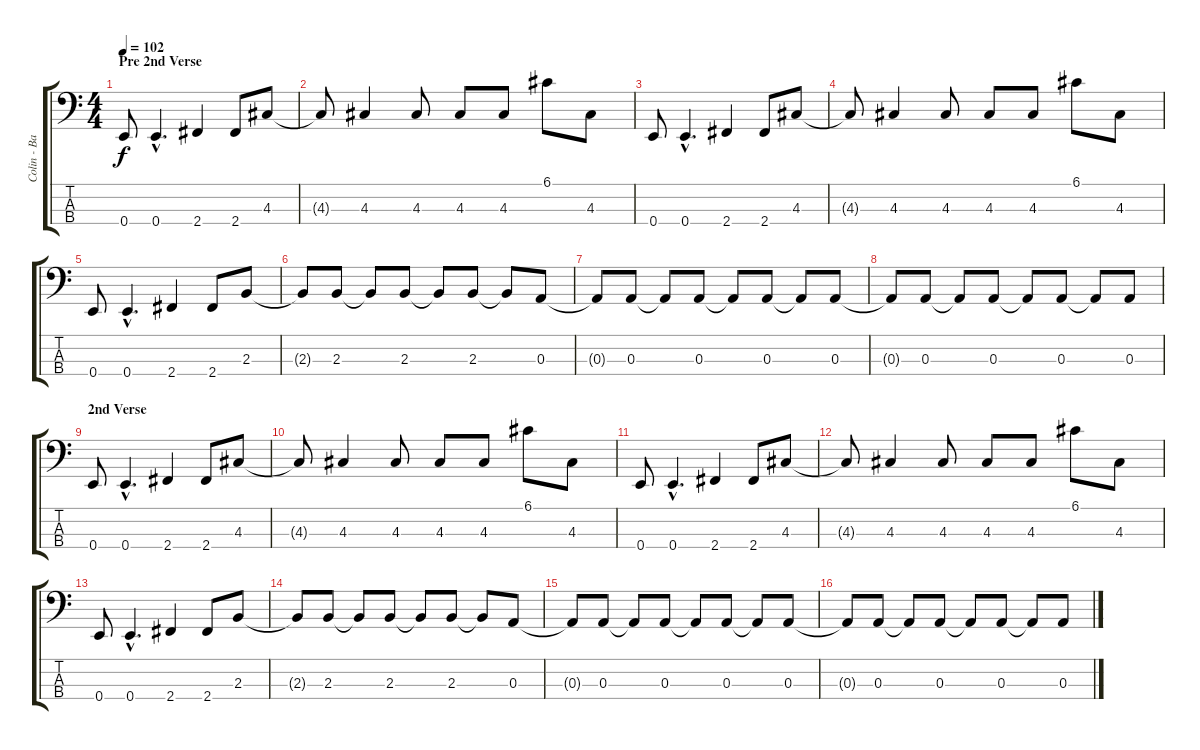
\track ("Colin - Bass" "Colin - Ba") {instrument electricbassfinger}
\staff {score tabs}
\tuning (G2 D2 A1 E1) {hide}
\ts (4 4)
\section ("" "Pre 2nd Verse")
\tempo 102
\clef f4
\ks c
0.4.8{dy f} 0.4{hac}.4{d} 2.4.4 2.4.8 4.3.8 |
4.3{t}.8 4.3.4 4.3.8 4.3.8 4.3.8 6.1.8 4.3.8 |
0.4.8 0.4{hac}.4{d} 2.4.4 2.4.8 4.3.8 |
4.3{t}.8 4.3.4 4.3.8 4.3.8 4.3.8 6.1.8 4.3.8 |
0.4.8 0.4{hac}.4{d} 2.4.4 2.4.8 2.3.8 |
2.3{t}.8 2.3.8 2.3{t}.8 2.3.8 2.3{t}.8 2.3.8 2.3{t}.8 0.3.8 |
0.3{t}.8 0.3.8 0.3{t}.8 0.3.8 0.3{t}.8 0.3.8 0.3{t}.8 0.3.8 |
0.3{t}.8 0.3.8 0.3{t}.8 0.3.8 0.3{t}.8 0.3.8 0.3{t}.8 0.3.8 |
\section ("" "2nd Verse")
0.4.8 0.4{hac}.4{d} 2.4.4 2.4.8 4.3.8 |
4.3{t}.8 4.3.4 4.3.8 4.3.8 4.3.8 6.1.8 4.3.8 |
0.4.8 0.4{hac}.4{d} 2.4.4 2.4.8 4.3.8 |
4.3{t}.8 4.3.4 4.3.8 4.3.8 4.3.8 6.1.8 4.3.8 |
0.4.8 0.4{hac}.4{d} 2.4.4 2.4.8 2.3.8 |
2.3{t}.8 2.3.8 2.3{t}.8 2.3.8 2.3{t}.8 2.3.8 2.3{t}.8 0.3.8 |
0.3{t}.8 0.3.8 0.3{t}.8 0.3.8 0.3{t}.8 0.3.8 0.3{t}.8 0.3.8 |
0.3{t}.8 0.3.8 0.3{t}.8 0.3.8 0.3{t}.8 0.3.8 0.3{t}.8 0.3.8
